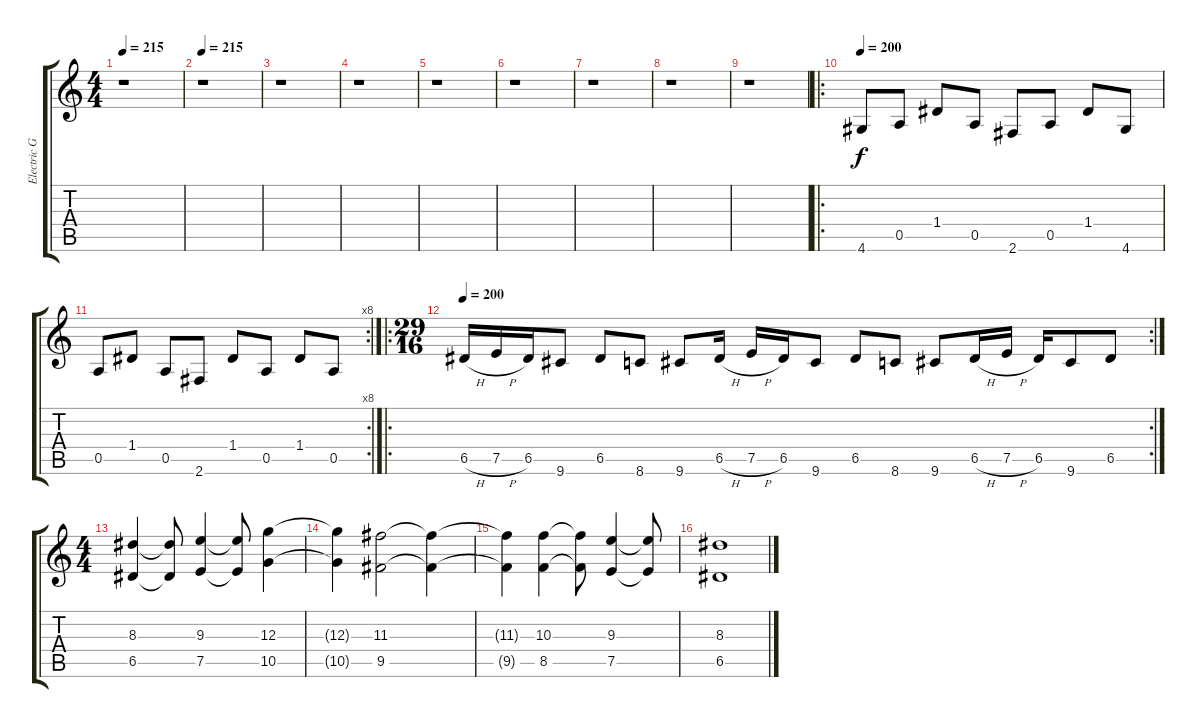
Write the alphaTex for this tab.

\track ("Electric Guitar 1" "Electric G") {instrument distortionguitar}
\staff {score tabs}
\tuning (E4 B3 G3 D3 A2 E2) {hide}
\ts (4 4)
\tempo 215
\clef g2
\ks c
r.1{dy f} |
\tempo 215
r.1 |
r.1 |
r.1 |
r.1 |
r.1 |
r.1 |
r.1 |
r.1 |
\ro
\tempo 200
4.6.8 0.5.8 1.4.8 0.5.8 2.6.8 0.5.8 1.4.8 4.6.8 |
\rc 8
0.5.8 1.4.8 0.5.8 2.6.8 1.4.8 0.5.8 1.4.8 0.5.8 |
\ro
\rc 2
\ts (29 16)
\tempo 200
6.5{h}.16 7.5{h}.16 6.5.16 9.6.8 6.5.8 8.6.8 9.6.8 6.5{h}.16 7.5{h}.16 6.5.16 9.6.8 6.5.8 8.6.8 9.6.8 6.5{h}.16 7.5{h}.16 6.5.16 9.6.8 6.5.8 |
\ts (4 4)
(8.3 6.5).4{volume 13} (8.3{t} 6.5{t}).8 (9.3 7.5).4 (9.3{t} 7.5{t}).8 (12.3 10.5).4 |
(12.3{t} 10.5{t}).4 (11.3 9.5).2 (11.3{t} 9.5{t}).4 |
(11.3{t} 9.5{t}).4 (10.3 8.5).4 (10.3{t} 8.5{t}).8 (9.3 7.5).4 (9.3{t} 7.5{t}).8 |
(8.3 6.5).1
